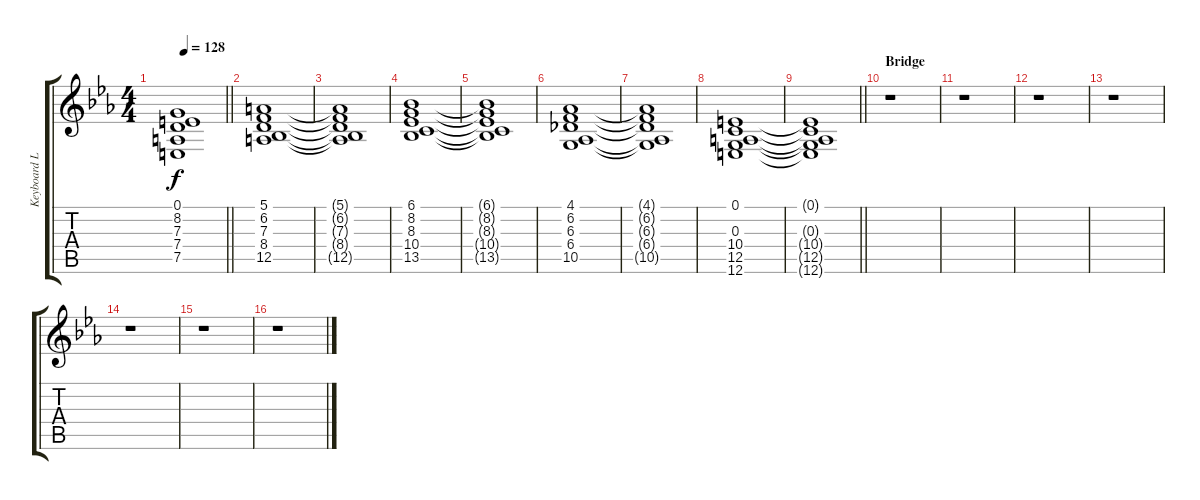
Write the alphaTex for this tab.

\track ("Keyboard L" "Keyboard L") {instrument stringensemble1}
\staff {score tabs}
\tuning (E4 B3 G3 D3 A2 E2) {hide}
\ts (4 4)
\tempo 128
\clef g2
\barLineRight lightlight
\ks cminor
(0.1{t} 8.2{t} 7.3{t} 7.4{t} 7.5{t}).1{dy f} |
(5.1 6.2 7.3 8.4 12.5).1 |
(5.1{t} 6.2{t} 7.3{t} 8.4{t} 12.5{t}).1 |
(6.1 8.2 8.3 10.4 13.5).1 |
(6.1{t} 8.2{t} 8.3{t} 10.4{t} 13.5{t}).1 |
(4.1 6.2 6.3 6.4 10.5).1 |
(4.1{t} 6.2{t} 6.3{t} 6.4{t} 10.5{t}).1 |
(0.1 0.3 10.4 12.5 12.6).1 |
\barLineRight lightlight
(0.1{t} 0.3{t} 10.4{t} 12.5{t} 12.6{t}).1 |
\section ("" "Bridge")
r.1 |
r.1 |
r.1 |
r.1 |
r.1 |
r.1 |
r.1
